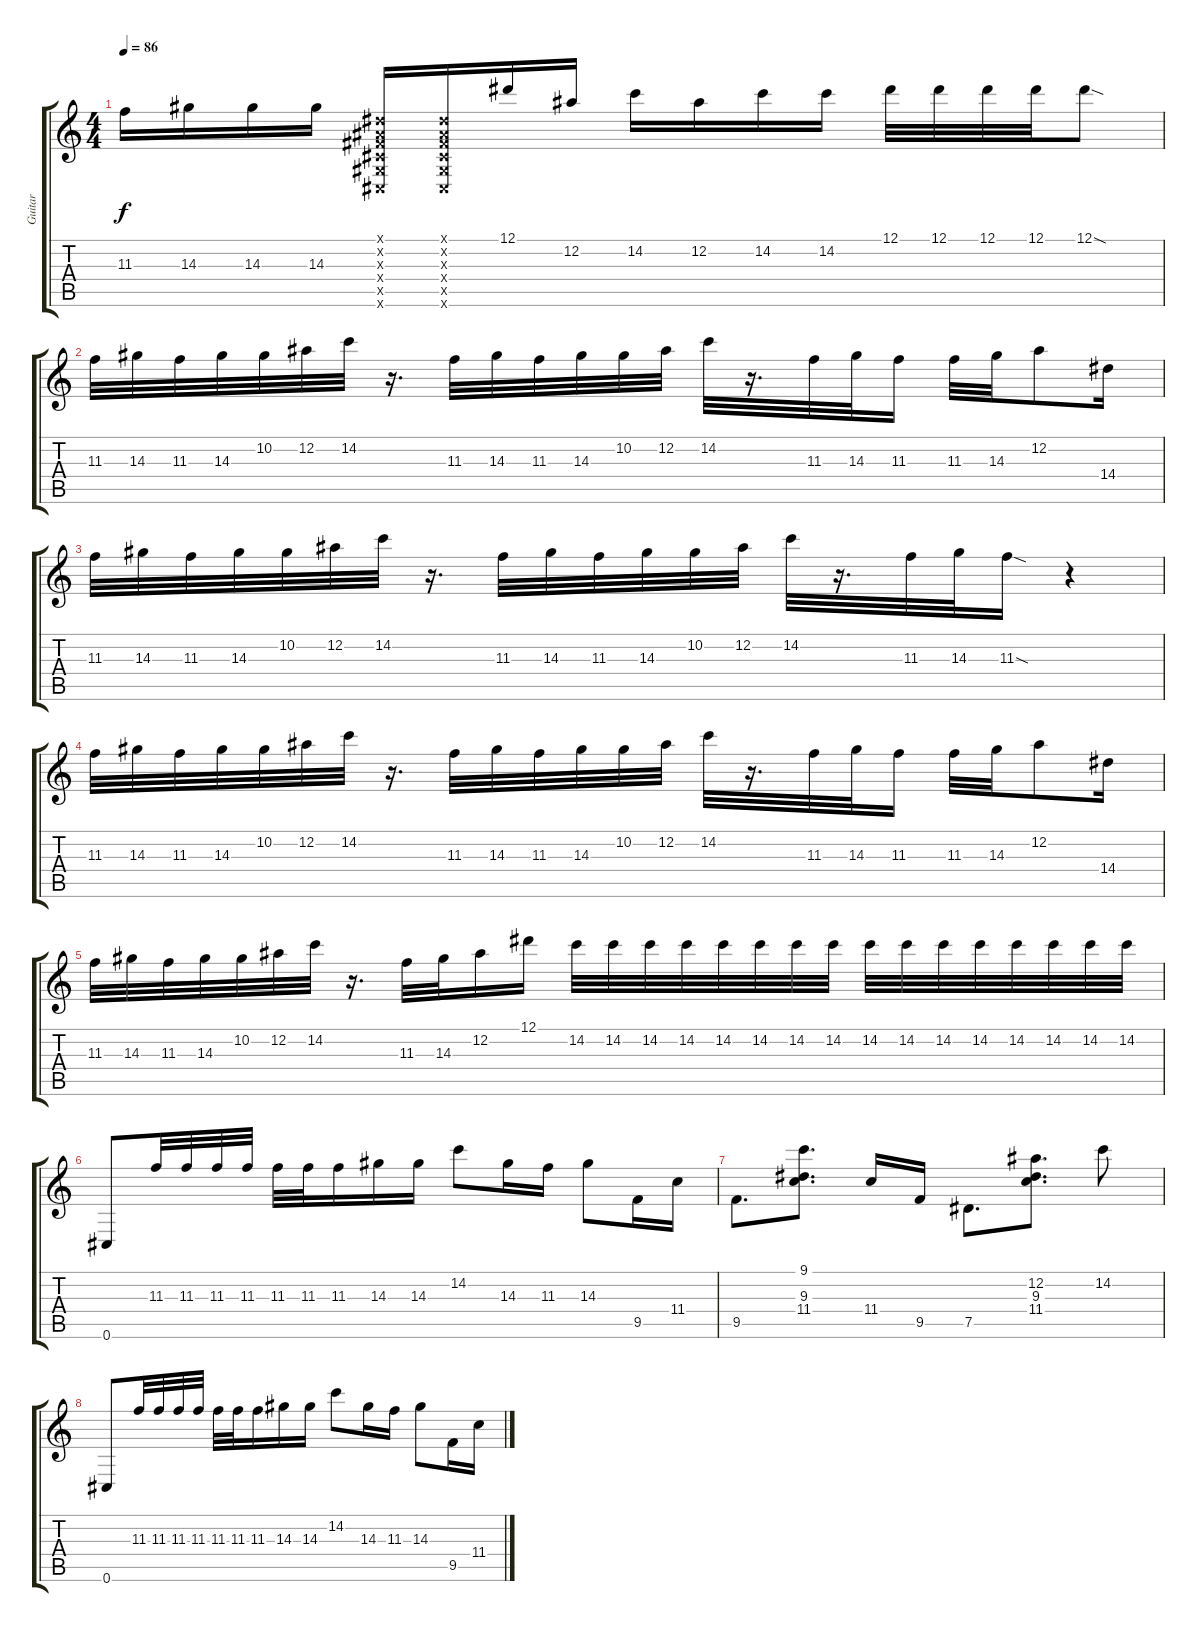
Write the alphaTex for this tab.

\track ("Guitar" "Guitar") {instrument overdrivenguitar}
\staff {score tabs}
\tuning (Eb4 Bb3 Gb3 Db3 Ab2 Db2) {hide}
\ts (4 4)
\tempo 86
\clef g2
\ks c
11.3.16{dy f} 14.3.16 14.3.16 14.3.16 (0.1{x} 0.2{x} 0.3{x} 0.4{x} 0.5{x} 0.6{x}).16 (0.1{x} 0.2{x} 0.3{x} 0.4{x} 0.5{x} 0.6{x}).16 12.1.16 12.2.16 14.2.16 12.2.16 14.2.16 14.2.16 12.1.32 12.1.32 12.1.32 12.1.32 12.1{sod}.8 |
11.3.32 14.3.32 11.3.32 14.3.32 10.2.32 12.2.32 14.2.32 r.16{d} 11.3.32 14.3.32 11.3.32 14.3.32 10.2.32 12.2.32 14.2.32 r.16{d} 11.3.32 14.3.32 11.3.16 11.3.32 14.3.32 12.2.8 14.4.16 |
11.3.32 14.3.32 11.3.32 14.3.32 10.2.32 12.2.32 14.2.32 r.16{d} 11.3.32 14.3.32 11.3.32 14.3.32 10.2.32 12.2.32 14.2.32 r.16{d} 11.3.32 14.3.32 11.3{sod}.16 r.4 |
11.3.32 14.3.32 11.3.32 14.3.32 10.2.32 12.2.32 14.2.32 r.16{d} 11.3.32 14.3.32 11.3.32 14.3.32 10.2.32 12.2.32 14.2.32 r.16{d} 11.3.32 14.3.32 11.3.16 11.3.32 14.3.32 12.2.8 14.4.16 |
11.3.32 14.3.32 11.3.32 14.3.32 10.2.32 12.2.32 14.2.32 r.16{d} 11.3.32 14.3.32 12.2.16 12.1.16 14.2.32 14.2.32 14.2.32 14.2.32 14.2.32 14.2.32 14.2.32 14.2.32 14.2.32 14.2.32 14.2.32 14.2.32 14.2.32 14.2.32 14.2.32 14.2.32 |
0.6.8 11.3.32 11.3.32 11.3.32 11.3.32 11.3.32 11.3.32 11.3.16 14.3.16 14.3.16 14.2.8 14.3.16 11.3.16 14.3.8 9.5.16 11.4.16 |
9.5.8{d} (9.1 9.3 11.4).8{d} 11.4.16 9.5.16 7.5.8{d} (12.2 9.3 11.4).8{d} 14.2.8 |
0.6.8 11.3.32 11.3.32 11.3.32 11.3.32 11.3.32 11.3.32 11.3.16 14.3.16 14.3.16 14.2.8 14.3.16 11.3.16 14.3.8 9.5.16 11.4.16
